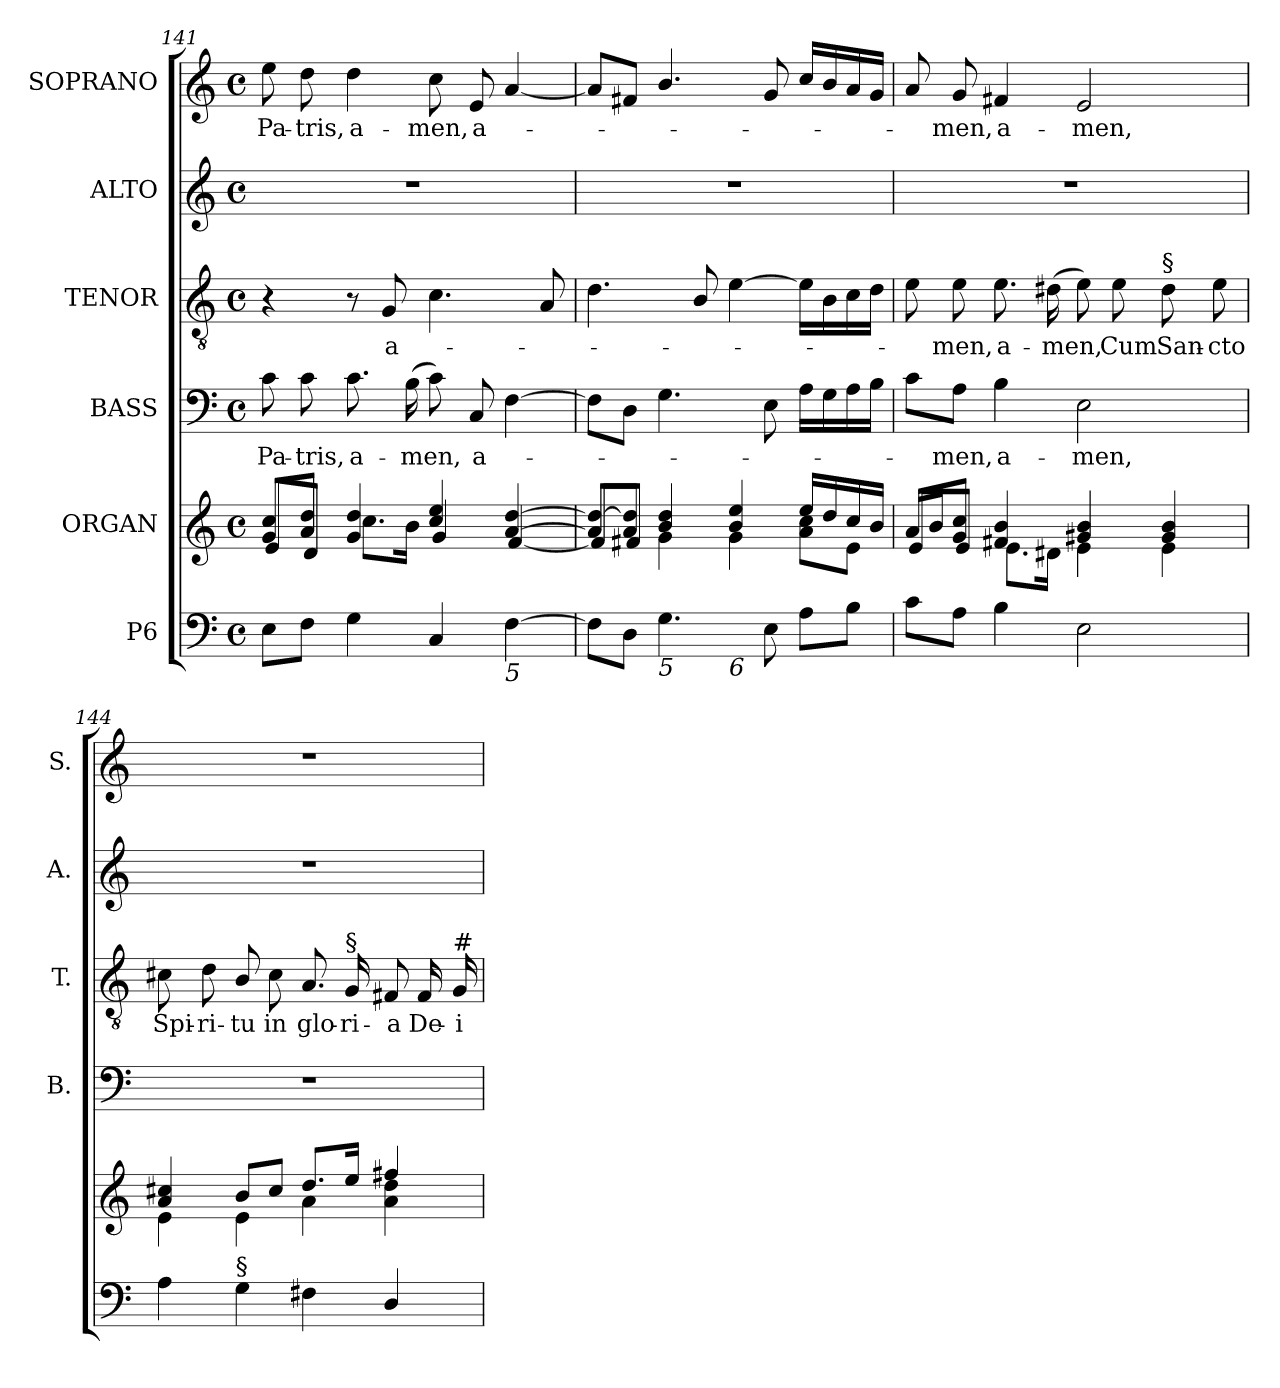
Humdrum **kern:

**kern	**kern	**kern	**text	**kern	**text	**kern	**kern	**text
*part6	*part5	*part4	*part4	*part3	*part3	*part2	*part1	*part1
*staff6	*staff5	*staff4	*staff4	*staff3	*staff3	*staff2	*staff1	*staff1
*I"P6	*I"ORGAN	*I"BASS	*	*I"TENOR	*	*I"ALTO	*I"SOPRANO	*
*	*	*I'B.	*	*I'T.	*	*I'A.	*I'S.	*
!!LO:PB:g=z
*clefF4	*clefG2	*clefF4	*	*clefGv2	*	*clefG2	*clefG2	*
*	*	*	*	*ITrd7c12	*	*	*	*
*k[]	*k[]	*k[]	*	*k[]	*	*k[]	*k[]	*
*C:	*C:	*C:	*	*C:	*	*C:	*C:	*
*M4/4	*M4/4	*M4/4	*	*M4/4	*	*M4/4	*M4/4	*
*met(c)	*met(c)	*met(c)	*	*met(c)	*	*met(c)	*met(c)	*
=141	=141	=141	=141	=141	=141	=141	=141	=141
*	*^	*	*	*	*	*	*	*
!	!	!	!	!LO:LY:b:color=#000000	!	!	!	!	!
!	!	!	!	!	!	!	!	!	!LO:LY:b:color=#000000
8Ei\L	8gi/ 8cciL	8ei/L	8ci\	Pa-	4r	.	1r	8eei\	Pa-
!	!	!	!	!LO:LY:b:color=#000000	!	!	!	!	!
!	!	!	!	!	!	!	!	!	!LO:LY:b:color=#000000
8Fi\J	8ai/ 8ddiJ	8di/J	8ci\	-tris,	.	.	.	8ddi\	-tris,
!	!	!	!	!LO:LY:b:color=#000000	!	!	!	!	!
!	!	!	!	!	!	!	!	!	!LO:LY:b:color=#000000
4Gi\	4gi/ 4ddi	8.cci\L	8.ci\	a-	8r	.	.	4ddi\	a-
!	!	!	!	!	!	!LO:LY:b:color=#000000	!	!	!
.	.	.	.	.	8GGi/	a-	.	.	.
!	!	!	!	!LO:LY:b:color=#000000	!	!	!	!	!
.	.	16bi\Jk	(16Bi\	-men,	.	.	.	.	.
!	!	!	!	!	!	!	!	!	!LO:LY:b:color=#000000
4Ci/	4cci/ 4eei	4gi/	8ci\)	.	4.Ci\	.	.	8cci\	-men,
!	!	!	!	!LO:LY:b:color=#000000	!	!	!	!	!
!	!	!	!	!	!	!	!	!	!LO:LY:b:color=#000000
.	.	.	8Ci/	a-	.	.	.	8ei/	a-
!LO:TX:b:i:t=5	!	!	!	!	!	!	!	!	!
[4Fi\	[4ai/ [4ddi	[4fi/	[4Fi\	.	.	.	.	[4ai/	.
.	.	.	.	.	8AAi/	.	.	.	.
=142	=142	=142	=142	=142	=142	=142	=142	=142	=142
!LO:TX:b:i:t=6	!	!	!	!	!	!	!	!	!
*^	*	*	*	*	*	*	*	*	*
8Fi\L]	2ryy	8ai/] 8ddi_L	8fi/L]	8Fi\L]	.	4.Di\	.	1r	8ai/L]	.
8Di\J	.	8ai/ 8ddi]J	8f#Xi/J	8Di\J	.	.	.	.	8f#Xi/J	.
!LO:TX:b:i:t=5	!	!	!	!	!	!	!	!	!	!
4.Gi\	.	4bi/ 4ddi	4gi\	4.Gi\	.	.	.	.	4.bi/	.
.	.	.	.	.	.	8BBi/	.	.	.	.
!	!LO:TX:b:i:t=6	!	!	!	!	!	!	!	!	!
.	2ryy	4bi/ 4eei	4gi\	.	.	[4Ei\	.	.	.	.
8Ei\	.	.	.	8Ei\	.	.	.	.	8gi/	.
8Ai\L	.	16eei/LL	8ai\ 8cciL	16Ai\LL	.	16Ei\LL]	.	.	16cci/LL	.
.	.	16ddi/	.	16Gi\	.	16BBi\	.	.	16bi/	.
8Bi\J	.	16cci/	8ei\J	16Ai\	.	16Ci\	.	.	16ai/	.
.	.	16bi/JJ	.	16Bi\JJ	.	16Di\JJ	.	.	16gi/JJ	.
=143	=143	=143	=143	=143	=143	=143	=143	=143	=143	=143
!LO:TX:b:i:t=6	!	!	!	!	!	!	!	!	!	!
*v	*v	*	*	*	*	*	*	*	*	*
8ci\L	16ai/LL	8ei/L	8ci\L	.	8Ei\	.	1r	8ai/	.
.	16bi/J	.	.	.	.	.	.	.	.
!	!	!	!	!LO:LY:b:color=#000000	!	!	!	!	!
!	!	!	!	!	!	!LO:LY:b:color=#000000	!	!	!
!	!	!	!	!	!	!	!	!	!LO:LY:b:color=#000000
8Ai\J	8gi/ 8cciJ	8ei/J	8Ai\J	-men,	8Ei\	-men,	.	8gi/	-men,
!	!	!	!	!LO:LY:b:color=#000000	!	!	!	!	!
!	!	!	!	!	!	!LO:LY:b:color=#000000	!	!	!
!	!	!	!	!	!	!	!	!	!LO:LY:b:color=#000000
4Bi\	4f#Xi/ 4bi	8.ei\L	4Bi\	a-	8.Ei\	a-	.	4f#Xi/	a-
!	!	!	!	!	!	!LO:LY:b:color=#000000	!	!	!
.	.	16d#Xi\Jk	.	.	(16D#Xi\	-men,	.	.	.
!	!	!	!	!LO:LY:b:color=#000000	!	!	!	!	!
!	!	!	!	!	!	!	!	!	!LO:LY:b:color=#000000
2Ei\	4g#Xi/ 4bi	4ei\	2Ei\	-men,	8Ei\)	.	.	2ei/	-men,
!	!	!	!	!	!	!LO:LY:b:color=#000000	!	!	!
.	.	.	.	.	8Ei\	Cum	.	.	.
!	!	!	!	!	!LO:TX:a:t=§	!	!	!	!
!	!	!	!	!	!	!LO:LY:b:color=#000000	!	!	!
.	4g#i/ 4bi	4ei\	.	.	8D#i\	San-	.	.	.
!	!	!	!	!	!	!LO:LY:b:color=#000000	!	!	!
.	.	.	.	.	8Ei\	-cto	.	.	.
!!LO:LB:g=z
=144	=144	=144	=144	=144	=144	=144	=144	=144	=144
!	!	!	!	!	!	!LO:LY:b:color=#000000	!	!	!
4Ai\	4ai/ 4cc#Xi	4ei\	1r	.	8C#Xi\	Spi-	1r	1r	.
!	!	!	!	!	!	!LO:LY:b:color=#000000	!	!	!
.	.	.	.	.	8Di\	-ri-	.	.	.
!LO:TX:a:t=§	!	!	!	!	!	!	!	!	!
!	!	!	!	!	!	!LO:LY:b:color=#000000	!	!	!
4Gi\	8bi/L	4ei\	.	.	8BBi/	-tu	.	.	.
!	!	!	!	!	!	!LO:LY:b:color=#000000	!	!	!
.	8cc#i/J	.	.	.	8C#i\	in	.	.	.
!	!	!	!	!	!	!LO:LY:b:color=#000000	!	!	!
4F#Xi\	8.ddi/L	4ai\	.	.	8.AAi/	glo-	.	.	.
!	!	!	!	!	!LO:TX:a:t=§	!	!	!	!
!	!	!	!	!	!	!LO:LY:b:color=#000000	!	!	!
.	16eei/Jk	.	.	.	16GGi/	-ri-	.	.	.
!	!	!	!	!	!	!LO:LY:b:color=#000000	!	!	!
4Di/	4ff#Xi/	4ai\ 4ddi	.	.	8FF#Xi/	-a	.	.	.
!	!	!	!	!	!	!LO:LY:b:color=#000000	!	!	!
.	.	.	.	.	16FF#i/	De-	.	.	.
!	!	!	!	!	!LO:TX:a:t=#	!	!	!	!
!	!	!	!	!	!	!LO:LY:b:color=#000000	!	!	!
.	.	.	.	.	16GGi/	-i	.	.	.
*	*v	*v	*	*	*	*	*	*	*
=	=	=	=	=	=	=	=	=
*-	*-	*-	*-	*-	*-	*-	*-	*-
